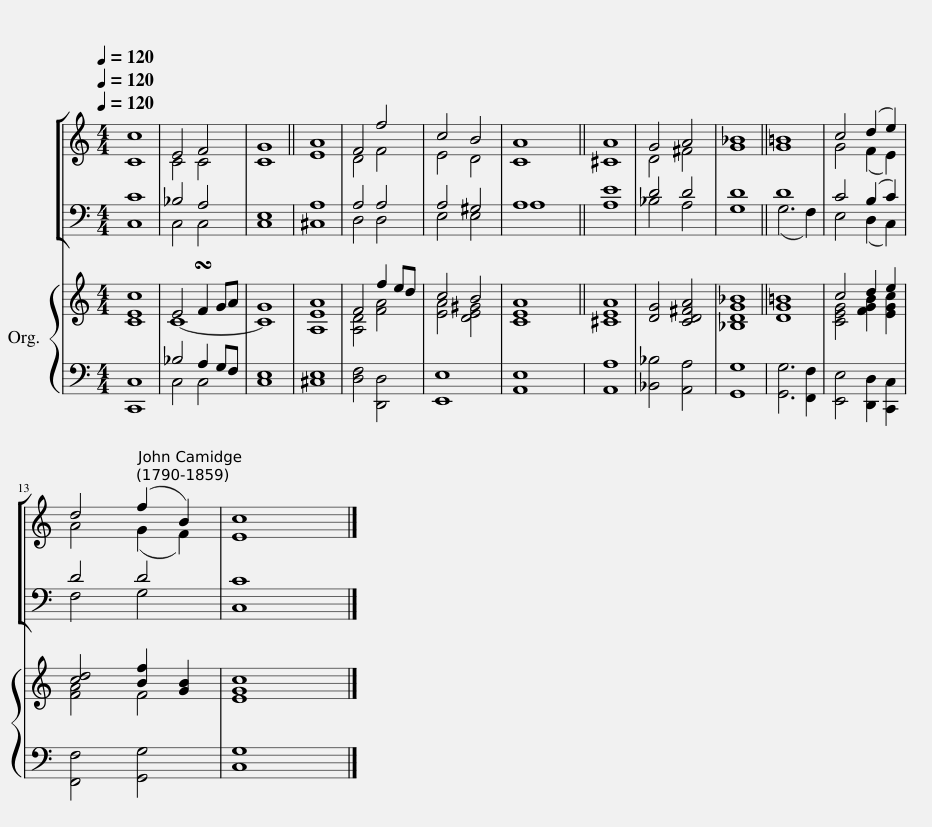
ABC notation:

X:1
%%score [ ( 1 2 ) ( 3 4 ) ] { ( 5 6 ) | ( 7 8 ) }
L:1/8
Q:1/4=120
M:4/4
I:linebreak $
K:C
V:1 treble
V:2 treble
V:3 bass
V:4 bass
V:5 treble
V:6 treble
V:7 bass
V:8 bass
V:1
 c8 | E4 F4 | G8 || A8 | F4 f4 | %5
 c4 B4 | A8 || A8 | G4 A4 | _B8 || %10
 =B8 | c4 (d2 e2) |$ d4 (f2 B2) | c8 |] %14
V:2
 C8 | C4 C4 | C8 || E8 | D4 F4 | %5
 E4 D4 | C8 || ^C8 | D4 ^F4 | G8 || %10
 G8 | G4 (F2 E2) |$ A4 (G2 F2) | E8 |] %14
V:3
 C8 | _B,4 A,4 | E,8 || A,8 | A,4 A,4 | %5
 A,4 ^G,4 | A,8 || E8 | D4 D4 | D8 || %10
 D8 | C4 (B,2 C2) |$ D4 D4 | C8 |] %14
V:4
 C,8 | C,4 C,4 | C,8 || ^C,8 | D,4 D,4 | %5
 E,4 E,4 | A,8 || A,8 | _B,4 A,4 | G,8 || %10
 (G,6 F,2) | E,4 (D,2 C,2) |$ F,4 G,4 | C,8 |] %14
V:5
 [Ec]8 | E4 !turn!F2 GA | G8 || A8 | F4 f2 ed | %5
 c4 B4 | A8 || [EA]8 | [DG]4 [CD^FA]4 | [_B,D_B]8 || %10
 =B8 | c4 d2 e2 |$ [cd]4 [Bf]2 [GB]2 | [Gc]8 |] %14
V:6
 C8 | C8- | C8 || [A,E]8 | [A,D]4 [FA]4 | %5
 [EA]4 [DE^G]4 | [CE]8 || ^C8 | x8 | G8 || %10
 [DG]8 | [CEG]4 [FGB]2 [EGc]2 |$ [FA]4 F4 | E8 |] %14
V:7
 x8 | _B,4 A,2 G,F, | E,8 || E,8 | x8 | %5
 x8 | x8 || x8 | x8 | x8 || %10
 x8 | x8 |$ x8 | x8 |] %14
V:8
 [C,,C,]8 | C,4 C,4 | C,8 || ^C,8 | [D,F,]4 [D,,D,]4 | %5
 [E,,E,]8 | [A,,E,]8 || [A,,A,]8 | [_B,,_B,]4 [A,,A,]4 | [G,,G,]8 || %10
 [G,,G,]6 [F,,F,]2 | [E,,E,]4 [D,,D,]2 [C,,C,]2 |$ [F,,F,]4 [G,,G,]4 | [C,G,]8 |] %14
